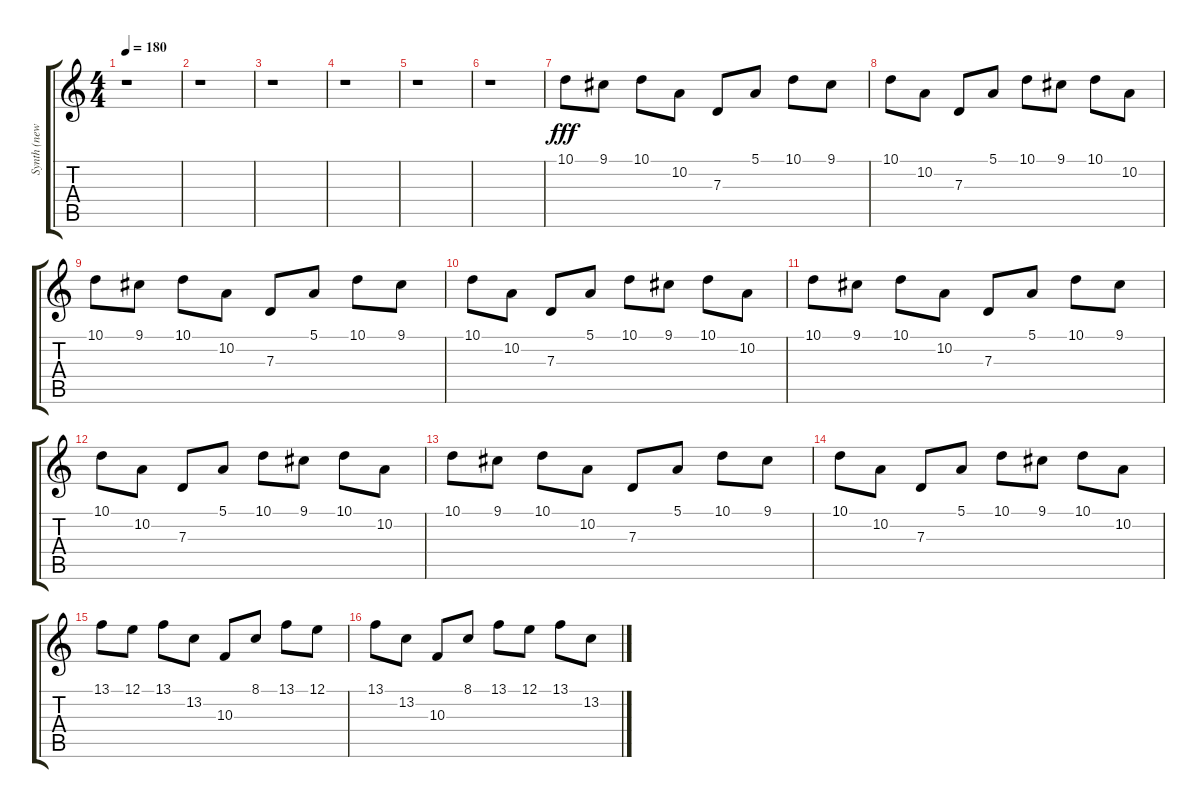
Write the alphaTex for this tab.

\track ("Synth (new Age)" "Synth (new") {instrument pad1newage}
\staff {score tabs}
\tuning (E4 B3 G3 D3 A2 E2) {hide}
\ts (4 4)
\tempo 180
\clef g2
\ks c
r.1{dy fff} |
r.1 |
r.1 |
r.1 |
r.1 |
r.1 |
10.1.8 9.1.8 10.1.8 10.2.8 7.3.8 5.1.8 10.1.8 9.1.8 |
10.1.8 10.2.8 7.3.8 5.1.8 10.1.8 9.1.8 10.1.8 10.2.8 |
10.1.8 9.1.8 10.1.8 10.2.8 7.3.8 5.1.8 10.1.8 9.1.8 |
10.1.8 10.2.8 7.3.8 5.1.8 10.1.8 9.1.8 10.1.8 10.2.8 |
10.1.8 9.1.8 10.1.8 10.2.8 7.3.8 5.1.8 10.1.8 9.1.8 |
10.1.8 10.2.8 7.3.8 5.1.8 10.1.8 9.1.8 10.1.8 10.2.8 |
10.1.8 9.1.8 10.1.8 10.2.8 7.3.8 5.1.8 10.1.8 9.1.8 |
10.1.8 10.2.8 7.3.8 5.1.8 10.1.8 9.1.8 10.1.8 10.2.8 |
13.1.8 12.1.8 13.1.8 13.2.8 10.3.8 8.1.8 13.1.8 12.1.8 |
13.1.8 13.2.8 10.3.8 8.1.8 13.1.8 12.1.8 13.1.8 13.2.8
